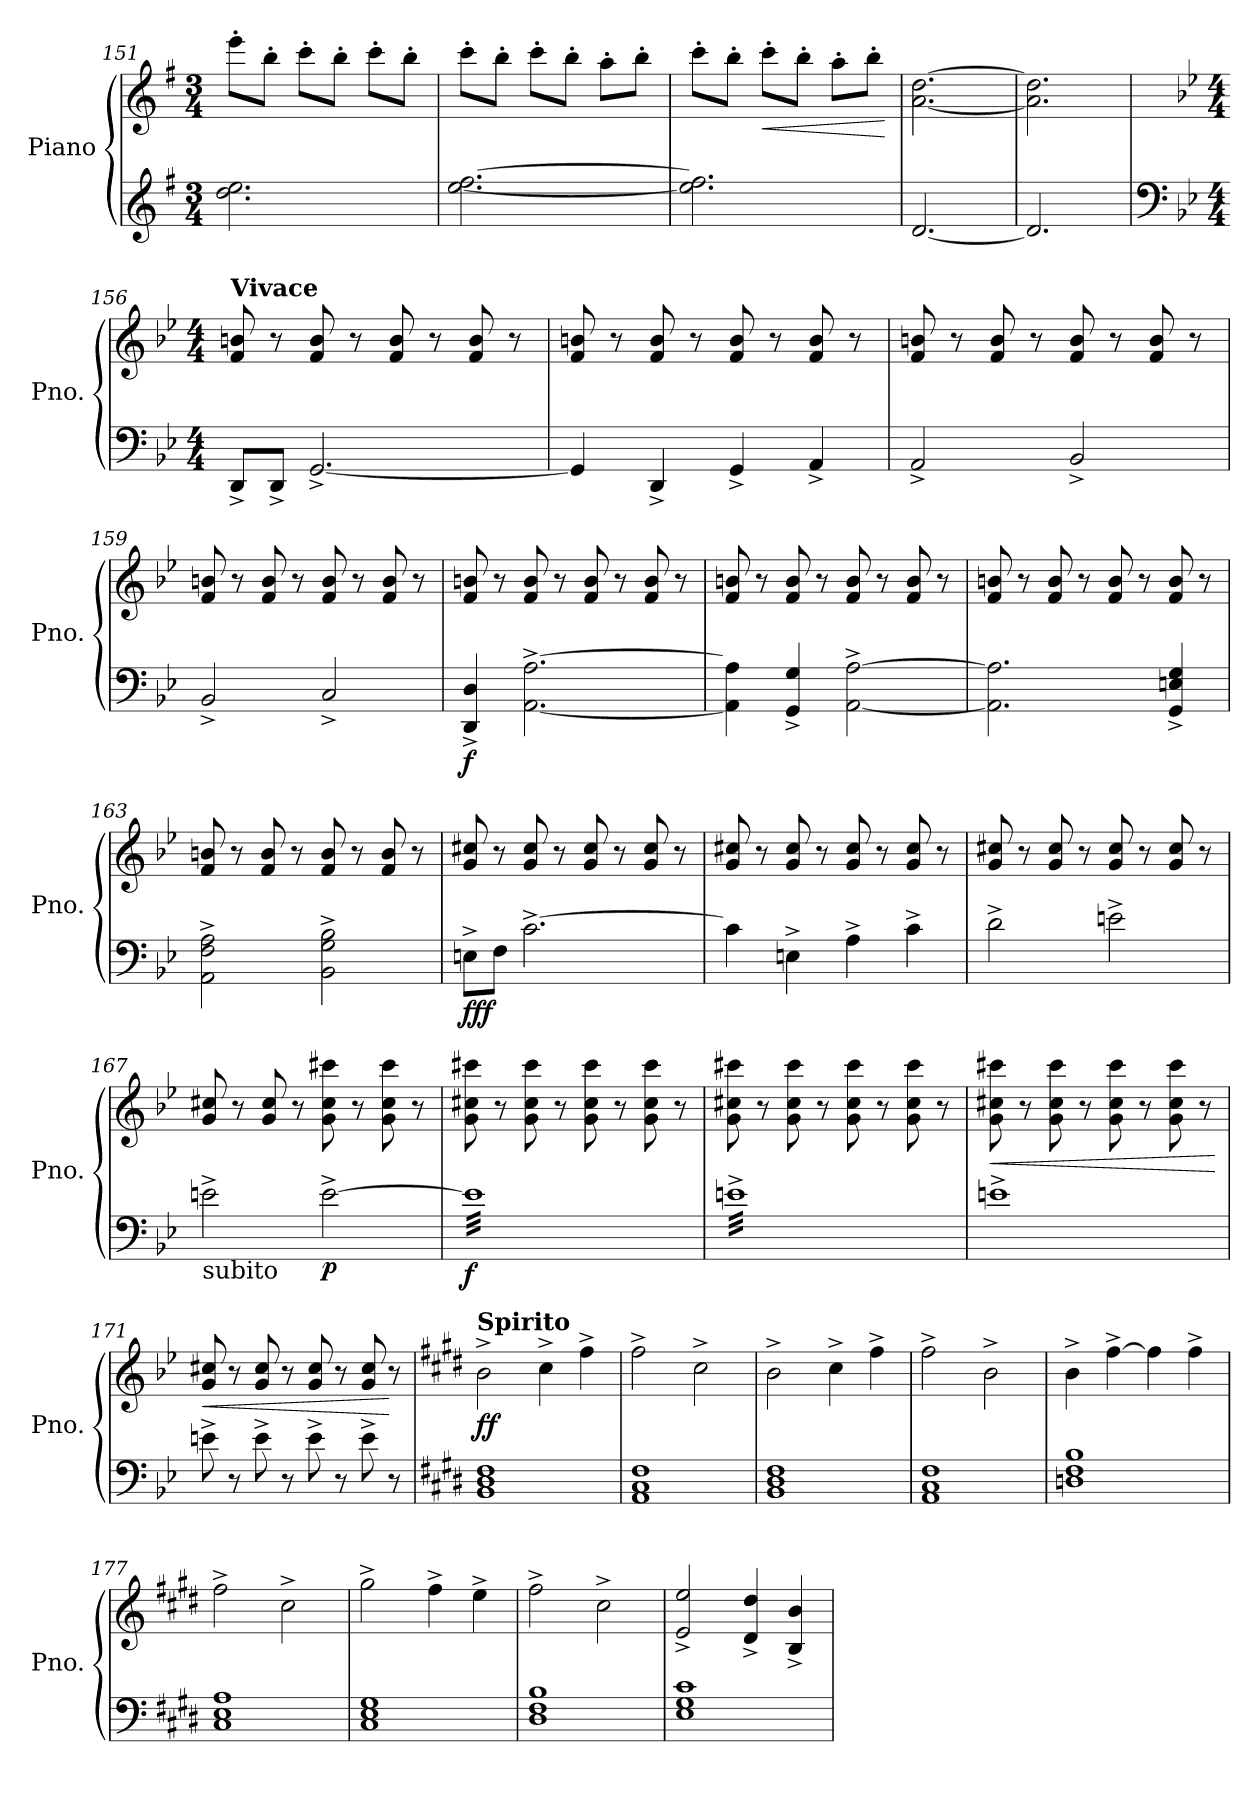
**kern	**kern	**dynam
*part1	*part1	*part1
*staff2	*staff1	*staff1/2
*I"Piano	*	*
*I'Pno.	*	*
*clefG2	*clefG2	*
*k[f#]	*k[f#]	*
*M3/4	*M3/4	*
=151	=151	=151
2.dd\ 2.ee\	8eee'\L	.
.	8bb'\J	.
.	8ccc'\L	.
.	8bb'\J	.
.	8ccc'\L	.
.	8bb'\J	.
=152	=152	=152
[2.ee\ [2.ff#\	8ccc'\L	.
.	8bb'\J	.
.	8ccc'\L	.
.	8bb'\J	.
.	8aa'\L	.
.	8bb'\J	.
=153	=153	=153
2.ee\] 2.ff#\]	8ccc'\L	.
.	8bb'\J	.
!	!	!LO:HP:b
.	8ccc'\L	<
.	8bb'\J	.
.	8aa'\L	.
.	8bb'\J	.
.	.	[
=154	=154	=154
[2.d/	[2.a\ [2.dd\	.
!!LO:LB:g=z
=155	=155	=155
2.d/]	2.a\] 2.dd\]	.
=156	=156	=156
*clefF4	*	*
*k[b-e-]	*k[b-e-]	*
*M4/4	*M4/4	*
*	*MM172	*
!	!LO:TX:B:t=Vivace	!
!	!	!LO:DY:b=2
!	!	!LO:DY:n=1:b
8DD^/L	8f/ 8bn/	ff mf
8DD^/J	8r	.
[2.GG^/	8f/ 8b/	.
.	8r	.
.	8f/ 8b/	.
.	8r	.
.	8f/ 8b/	.
.	8r	.
=157	=157	=157
4GG/]	8f/ 8bn/	.
.	8r	.
4DD^/	8f/ 8b/	.
.	8r	.
4GG^/	8f/ 8b/	.
.	8r	.
4AA^/	8f/ 8b/	.
.	8r	.
=158	=158	=158
2AA^/	8f/ 8bn/	.
.	8r	.
.	8f/ 8b/	.
.	8r	.
2BB-^/	8f/ 8b/	.
.	8r	.
.	8f/ 8b/	.
.	8r	.
=159	=159	=159
2BB-^/	8f/ 8bn/	.
.	8r	.
.	8f/ 8b/	.
.	8r	.
2C^/	8f/ 8b/	.
.	8r	.
.	8f/ 8b/	.
.	8r	.
!!LO:LB:g=z
=160	=160	=160
!	!	!LO:DY:b=2
4DD/^ 4D/^	8f/ 8bn/	f
.	8r	.
[2.AA\^ [2.A\^	8f/ 8b/	.
.	8r	.
.	8f/ 8b/	.
.	8r	.
.	8f/ 8b/	.
.	8r	.
=161	=161	=161
4AA\] 4A\]	8f/ 8bn/	.
.	8r	.
4GG/^ 4G/^	8f/ 8b/	.
.	8r	.
[2AA\^ [2A\^	8f/ 8b/	.
.	8r	.
.	8f/ 8b/	.
.	8r	.
=162	=162	=162
2.AA\] 2.A\]	8f/ 8bn/	.
.	8r	.
.	8f/ 8b/	.
.	8r	.
.	8f/ 8b/	.
.	8r	.
4GG/^ 4En/^ 4G/^	8f/ 8b/	.
.	8r	.
=163	=163	=163
2AA\^ 2F\^ 2A\^	8f/ 8bn/	.
.	8r	.
.	8f/ 8b/	.
.	8r	.
2BB-\^ 2G\^ 2B-\^	8f/ 8b/	.
.	8r	.
.	8f/ 8b/	.
.	8r	.
!!LO:LB:g=z
=164	=164	=164
!	!	!LO:DY:b=2
!	!	!LO:DY:n=1:b
8En^\L	8g/ 8cc#X/	ff f
8F\J	8r	.
[2.c^\	8g/ 8cc#/	.
.	8r	.
.	8g/ 8cc#/	.
.	8r	.
.	8g/ 8cc#/	.
.	8r	.
=165	=165	=165
4c\]	8g/ 8cc#X/	.
.	8r	.
4En^\	8g/ 8cc#/	.
.	8r	.
4A^\	8g/ 8cc#/	.
.	8r	.
4c^\	8g/ 8cc#/	.
.	8r	.
=166	=166	=166
2d^\	8g/ 8cc#X/	.
.	8r	.
.	8g/ 8cc#/	.
.	8r	.
2en^\	8g/ 8cc#/	.
.	8r	.
.	8g/ 8cc#/	.
.	8r	.
=167	=167	=167
!LO:TX:b:t=subito	!	!
2en^\	8g/ 8cc#X/	.
.	8r	.
.	8g/ 8cc#/	.
.	8r	.
!	!	!LO:DY:b=2
[2e^\	8g\ 8cc#\ 8ccc#X\	p
.	8r	.
.	8g\ 8cc#\ 8ccc#\	.
.	8r	.
!!LO:LB:g=z
=168	=168	=168
!	!	!LO:DY:b=2
*tremolo	*	*
32e]LLL	8g\ 8cc#X\ 8ccc#X\	f
32e	.	.
32e	.	.
32e	.	.
32e	8r	.
32e	.	.
32e	.	.
32e	.	.
32e	8g\ 8cc#\ 8ccc#\	.
32e	.	.
32e	.	.
32e	.	.
32e	8r	.
32e	.	.
32e	.	.
32e	.	.
32e	8g\ 8cc#\ 8ccc#\	.
32e	.	.
32e	.	.
32e	.	.
32e	8r	.
32e	.	.
32e	.	.
32e	.	.
32e	8g\ 8cc#\ 8ccc#\	.
32e	.	.
32e	.	.
32e	.	.
32e	8r	.
32e	.	.
32e	.	.
32eJJJ	.	.
=169	=169	=169
!	!	!LO:DY:b=2
!	!	!LO:DY:n=1:b=2
32en^LLL	8g\ 8cc#X\ 8ccc#X\	p f
32en^	.	.
32en^	.	.
32en^	.	.
32en^	8r	.
32en^	.	.
32en^	.	.
32en^	.	.
32en^	8g\ 8cc#\ 8ccc#\	.
32en^	.	.
32en^	.	.
32en^	.	.
32en^	8r	.
32en^	.	.
32en^	.	.
32en^	.	.
32en^	8g\ 8cc#\ 8ccc#\	.
32en^	.	.
32en^	.	.
32en^	.	.
32en^	8r	.
32en^	.	.
32en^	.	.
32en^	.	.
32en^	8g\ 8cc#\ 8ccc#\	.
32en^	.	.
32en^	.	.
32en^	.	.
32en^	8r	.
32en^	.	.
32en^	.	.
32en^JJJ	.	.
*Xtremolo	*	*
=170	=170	=170
!	!	!LO:HP:b
!	!	!LO:DY:n=1:b=2
!	!	!LO:DY:n=2:b=2
1en^	8g\ 8cc#X\ 8ccc#X\	< p f
.	8r	.
.	8g\ 8cc#\ 8ccc#\	.
.	8r	.
.	8g\ 8cc#\ 8ccc#\	.
.	8r	.
.	8g\ 8cc#\ 8ccc#\	.
.	8r	.
.	.	[
=171	=171	=171
!	!	!LO:HP:b
8en^\	8g/ 8cc#X/	<
8r	8r	.
8e^\	8g/ 8cc#/	.
8r	8r	.
8e^\	8g/ 8cc#/	.
8r	8r	.
8e^\	8g/ 8cc#/	.
8r	8r	[
=172	=172	=172
*k[f#c#g#d#]	*k[f#c#g#d#]	*
*	*MM172	*
!	!LO:TX:a:B:t=Spirito	!
!	!	!LO:DY:b
1BB 1D# 1F#	2b^\	ff
.	4cc#^\	.
.	4ff#^\	.
=173	=173	=173
1AA 1C# 1F#	2ff#^\	.
.	2cc#^\	.
!!LO:PB:g=z
=174	=174	=174
1BB 1D# 1F#	2b^\	.
.	4cc#^\	.
.	4ff#^\	.
=175	=175	=175
1AA 1C# 1F#	2ff#^\	.
.	2b^\	.
=176	=176	=176
1Dn 1F# 1B	4b^\	.
.	[4ff#^\	.
.	4ff#\]	.
.	4ff#^\	.
=177	=177	=177
1C# 1E 1A	2ff#^\	.
.	2cc#^\	.
=178	=178	=178
1C# 1E 1G#	2gg#^\	.
.	4ff#^\	.
.	4ee^\	.
=179	=179	=179
1D# 1F# 1B	2ff#^\	.
.	2cc#^\	.
=180	=180	=180
1E 1G# 1c#	2e/^ 2ee/^	.
.	4d#/^ 4dd#/^	.
.	4B/^ 4b/^	.
=	=	=
*-	*-	*-
